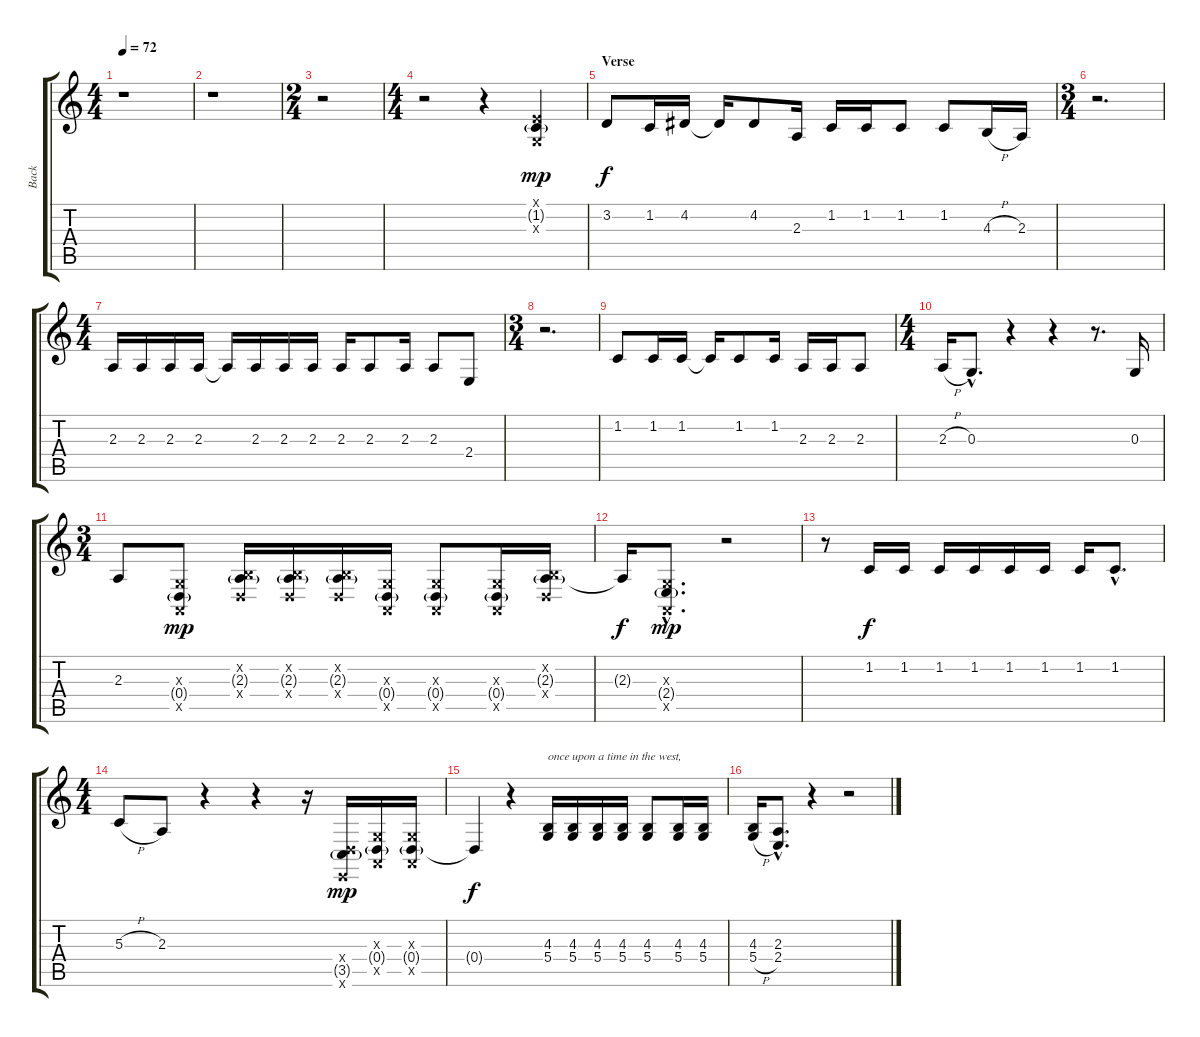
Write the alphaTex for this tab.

\track ("Back" "Back") {instrument recorder}
\staff {score tabs}
\tuning (E4 B3 G3 D3 A2 E2) {hide}
\ts (4 4)
\tempo 72
\clef g2
\ks c
r.1{dy mp} |
r.1 |
\ts (2 4)
r.2 |
\ts (4 4)
r.2 r.4 (0.1{x} 1.2{g} 0.3{x}).4 |
\section ("" "Verse")
3.2.8{dy f} 1.2.16 4.2.16 4.2{t}.16 4.2.8 2.3.16 1.2.16 1.2.16 1.2.8 1.2.8 4.3{h}.16 2.3.16 |
\ts (3 4)
r.2{d} |
\ts (4 4)
2.3.16 2.3.16 2.3.16 2.3.16 2.3{t}.16 2.3.16 2.3.16 2.3.16 2.3.16 2.3.8 2.3.16 2.3.8 2.4.8 |
\ts (3 4)
r.2{d} |
1.2.8 1.2.16 1.2.16 1.2{t}.16 1.2.8 1.2.16 2.3.16 2.3.16 2.3.8 |
\ts (4 4)
2.3{h}.16 0.3{hac}.8{d} r.4 r.4 r.8{d} 0.3.16 |
\ts (3 4)
2.3.8 (0.3{x} 0.4{g} 0.5{x}).8{dy mp} (0.2{x} 2.3{g} 0.4{x}).16 (0.2{x} 2.3{g} 0.4{x}).16 (0.2{x} 2.3{g} 0.4{x}).16 (0.3{x} 0.4{g} 0.5{x}).16 (0.3{x} 0.4{g} 0.5{x}).8 (0.3{x} 0.4{g} 0.5{x}).16 (0.2{x} 2.3{g} 0.4{x}).16 |
2.3{t}.16{dy f} (0.3{hac x} 2.4{g hac} 0.5{hac x}).8{d dy mp} r.2 |
r.8 1.2.16{dy f} 1.2.16 1.2.16 1.2.16 1.2.16 1.2.16 1.2.16 1.2{hac}.8{d} |
\ts (4 4)
5.3{h}.8 2.3.8 r.4 r.4 r.16 (0.4{x} 3.5{g} 0.6{x}).16{dy mp} (0.3{x} 0.4{g} 0.5{x}).16 (0.3{x} 0.4{g} 0.5{x}).16 |
0.4{t}.4{dy f} r.4 (4.3 5.4).16{txt "once upon a time in the west,"} (4.3 5.4).16 (4.3 5.4).16 (4.3 5.4).16 (4.3 5.4).8 (4.3 5.4).16 (4.3 5.4).16 |
(4.3 5.4{h}).16 (2.3{hac} 2.4{hac}).8{d} r.4 r.2
